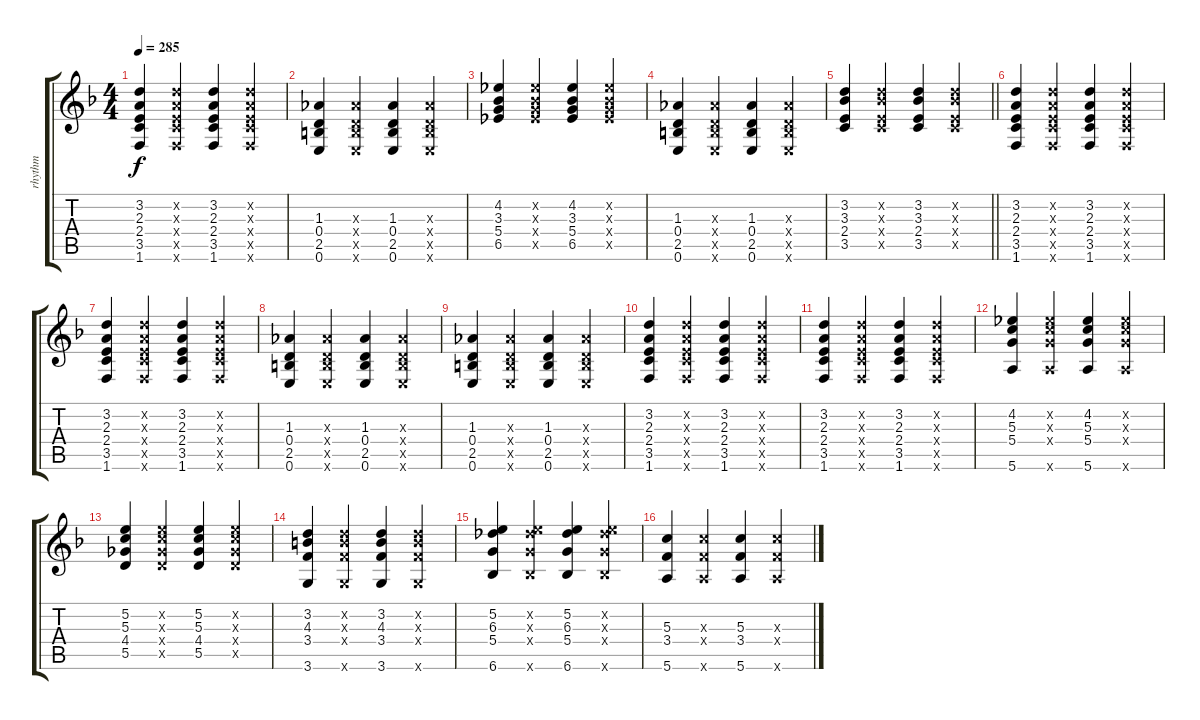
\track ("rhythm" "rhythm") {instrument acousticguitarnylon}
\staff {score tabs}
\tuning (E4 B3 G3 D3 A2 E2) {hide}
\ts (4 4)
\tempo 285
\clef g2
\ks f
(3.2 2.3 2.4 3.5 1.6).4{dy f} (3.2{x} 2.3{x} 2.4{x} 3.5{x} 1.6{x}).4 (3.2 2.3 2.4 3.5 1.6).4 (3.2{x} 2.3{x} 2.4{x} 3.5{x} 1.6{x}).4 |
(1.3 0.4 2.5 0.6).4 (1.3{x} 0.4{x} 2.5{x} 0.6{x}).4 (1.3 0.4 2.5 0.6).4 (1.3{x} 0.4{x} 2.5{x} 0.6{x}).4 |
(4.2 3.3 5.4 6.5).4 (4.2{x} 3.3{x} 5.4{x} 6.5{x}).4 (4.2 3.3 5.4 6.5).4 (4.2{x} 3.3{x} 5.4{x} 6.5{x}).4 |
(1.3 0.4 2.5 0.6).4 (1.3{x} 0.4{x} 2.5{x} 0.6{x}).4 (1.3 0.4 2.5 0.6).4 (1.3{x} 0.4{x} 2.5{x} 0.6{x}).4 |
\barLineRight lightlight
(3.2 3.3 2.4 3.5).4 (3.2{x} 3.3{x} 2.4{x} 3.5{x}).4 (3.2 3.3 2.4 3.5).4 (3.2{x} 3.3{x} 2.4{x} 3.5{x}).4 |
(3.2 2.3 2.4 3.5 1.6).4 (3.2{x} 2.3{x} 2.4{x} 3.5{x} 1.6{x}).4 (3.2 2.3 2.4 3.5 1.6).4 (3.2{x} 2.3{x} 2.4{x} 3.5{x} 1.6{x}).4 |
(3.2 2.3 2.4 3.5 1.6).4 (3.2{x} 2.3{x} 2.4{x} 3.5{x} 1.6{x}).4 (3.2 2.3 2.4 3.5 1.6).4 (3.2{x} 2.3{x} 2.4{x} 3.5{x} 1.6{x}).4 |
(1.3 0.4 2.5 0.6).4 (1.3{x} 0.4{x} 2.5{x} 0.6{x}).4 (1.3 0.4 2.5 0.6).4 (1.3{x} 0.4{x} 2.5{x} 0.6{x}).4 |
(1.3 0.4 2.5 0.6).4 (1.3{x} 0.4{x} 2.5{x} 0.6{x}).4 (1.3 0.4 2.5 0.6).4 (1.3{x} 0.4{x} 2.5{x} 0.6{x}).4 |
(3.2 2.3 2.4 3.5 1.6).4 (3.2{x} 2.3{x} 2.4{x} 3.5{x} 1.6{x}).4 (3.2 2.3 2.4 3.5 1.6).4 (3.2{x} 2.3{x} 2.4{x} 3.5{x} 1.6{x}).4 |
(3.2 2.3 2.4 3.5 1.6).4 (3.2{x} 2.3{x} 2.4{x} 3.5{x} 1.6{x}).4 (3.2 2.3 2.4 3.5 1.6).4 (3.2{x} 2.3{x} 2.4{x} 3.5{x} 1.6{x}).4 |
(4.2 5.3 5.4 5.6).4 (4.2{x} 5.3{x} 5.4{x} 5.6{x}).4 (4.2 5.3 5.4 5.6).4 (4.2{x} 5.3{x} 5.4{x} 5.6{x}).4 |
(5.2 5.3 4.4 5.5).4 (5.2{x} 5.3{x} 4.4{x} 5.5{x}).4 (5.2 5.3 4.4 5.5).4 (5.2{x} 5.3{x} 4.4{x} 5.5{x}).4 |
(3.2 4.3 3.4 3.6).4 (3.2{x} 4.3{x} 3.4{x} 3.6{x}).4 (3.2 4.3 3.4 3.6).4 (3.2{x} 4.3{x} 3.4{x} 3.6{x}).4 |
(5.2 6.3 5.4 6.6).4 (5.2{x} 6.3{x} 5.4{x} 6.6{x}).4 (5.2 6.3 5.4 6.6).4 (5.2{x} 6.3{x} 5.4{x} 6.6{x}).4 |
(5.3 3.4 5.6).4 (5.3{x} 3.4{x} 5.6{x}).4 (5.3 3.4 5.6).4 (5.3{x} 3.4{x} 5.6{x}).4
